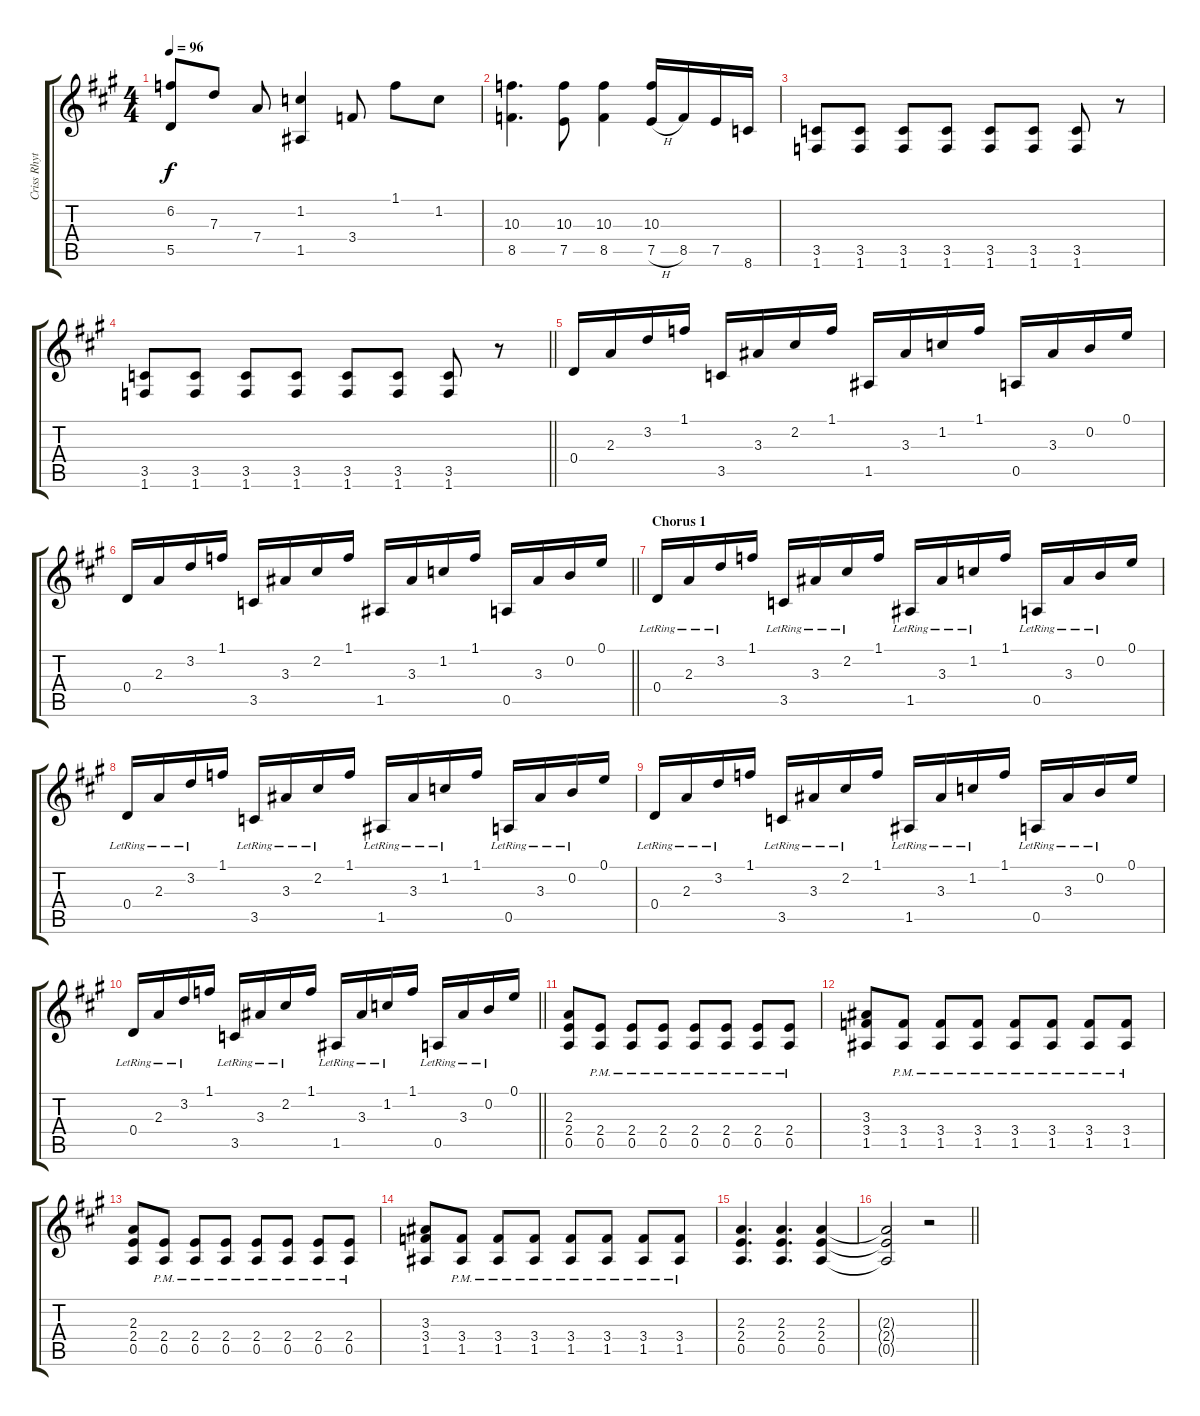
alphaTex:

\track ("Criss Rhythm [Acoustic]" "Criss Rhyt") {instrument electricguitarjazz}
\staff {score tabs}
\tuning (E4 B3 G3 D3 A2 E2) {hide}
\ts (4 4)
\tempo 96
\clef g2
\ks a
(6.2 5.5).8{dy f} 7.3.8 7.4.8 (1.2 1.5).4 3.4.8 1.1.8 1.2.8 |
(10.3 8.5).4{d} (10.3 7.5).8 (10.3 8.5).4 (10.3 7.5{h}).16 8.5.16 7.5.16 8.6.16 |
(3.5 1.6).8 (3.5 1.6).8 (3.5 1.6).8 (3.5 1.6).8 (3.5 1.6).8 (3.5 1.6).8 (3.5 1.6).8 r.8 |
\barLineRight lightlight
(3.5 1.6).8 (3.5 1.6).8 (3.5 1.6).8 (3.5 1.6).8 (3.5 1.6).8 (3.5 1.6).8 (3.5 1.6).8 r.8 |
0.4.16 2.3.16 3.2.16 1.1.16 3.5.16 3.3.16 2.2.16 1.1.16 1.5.16 3.3.16 1.2.16 1.1.16 0.5.16 3.3.16 0.2.16 0.1.16 |
\barLineRight lightlight
0.4.16 2.3.16 3.2.16 1.1.16 3.5.16 3.3.16 2.2.16 1.1.16 1.5.16 3.3.16 1.2.16 1.1.16 0.5.16 3.3.16 0.2.16 0.1.16 |
\section ("" "Chorus 1")
0.4{lr}.16 2.3{lr}.16 3.2{lr}.16 1.1.16 3.5{lr}.16 3.3{lr}.16 2.2{lr}.16 1.1.16 1.5{lr}.16 3.3{lr}.16 1.2{lr}.16 1.1.16 0.5{lr}.16 3.3{lr}.16 0.2{lr}.16 0.1.16 |
0.4{lr}.16 2.3{lr}.16 3.2{lr}.16 1.1.16 3.5{lr}.16 3.3{lr}.16 2.2{lr}.16 1.1.16 1.5{lr}.16 3.3{lr}.16 1.2{lr}.16 1.1.16 0.5{lr}.16 3.3{lr}.16 0.2{lr}.16 0.1.16 |
0.4{lr}.16 2.3{lr}.16 3.2{lr}.16 1.1.16 3.5{lr}.16 3.3{lr}.16 2.2{lr}.16 1.1.16 1.5{lr}.16 3.3{lr}.16 1.2{lr}.16 1.1.16 0.5{lr}.16 3.3{lr}.16 0.2{lr}.16 0.1.16 |
\barLineRight lightlight
0.4{lr}.16 2.3{lr}.16 3.2{lr}.16 1.1.16 3.5{lr}.16 3.3{lr}.16 2.2{lr}.16 1.1.16 1.5{lr}.16 3.3{lr}.16 1.2{lr}.16 1.1.16 0.5{lr}.16 3.3{lr}.16 0.2{lr}.16 0.1.16 |
(2.3 2.4 0.5).8 (2.4 0.5{pm}).8 (2.4 0.5{pm}).8 (2.4 0.5{pm}).8 (2.4 0.5{pm}).8 (2.4 0.5{pm}).8 (2.4 0.5{pm}).8 (2.4 0.5{pm}).8 |
(3.3 3.4 1.5).8 (3.4 1.5{pm}).8 (3.4 1.5{pm}).8 (3.4 1.5{pm}).8 (3.4 1.5{pm}).8 (3.4 1.5{pm}).8 (3.4 1.5{pm}).8 (3.4 1.5{pm}).8 |
(2.3 2.4 0.5).8 (2.4 0.5{pm}).8 (2.4 0.5{pm}).8 (2.4 0.5{pm}).8 (2.4 0.5{pm}).8 (2.4 0.5{pm}).8 (2.4 0.5{pm}).8 (2.4 0.5{pm}).8 |
(3.3 3.4 1.5).8 (3.4 1.5{pm}).8 (3.4 1.5{pm}).8 (3.4 1.5{pm}).8 (3.4 1.5{pm}).8 (3.4 1.5{pm}).8 (3.4 1.5{pm}).8 (3.4 1.5{pm}).8 |
(2.3 2.4 0.5).4{d} (2.3 2.4 0.5).4{d} (2.3 2.4 0.5).4 |
\barLineRight lightlight
(2.3{t} 2.4{t} 0.5{t}).2 r.2
